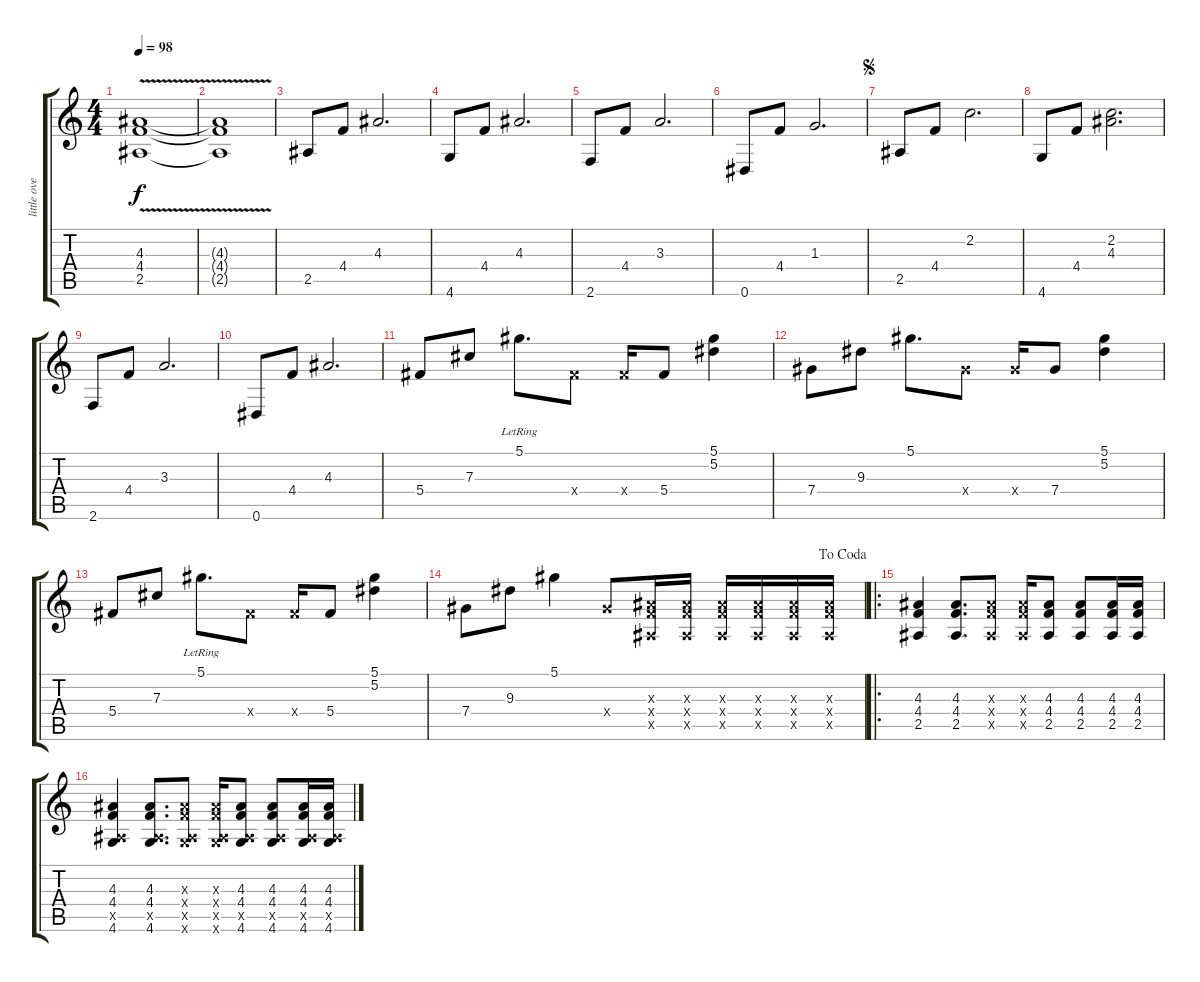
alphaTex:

\track ("little overdrive2" "little ove") {instrument overdrivenguitar}
\staff {score tabs}
\tuning (Eb4 Bb3 Gb3 Db3 Ab2 Eb2) {hide}
\ts (4 4)
\tempo 98
\clef g2
\ks c
(4.3{v} 4.4{v} 2.5{v}).1{dy f} |
(4.3{v t} 4.4{v t} 2.5{v t}).1 |
2.5.8 4.4.8 4.3.2{d} |
4.6.8 4.4.8 4.3.2{d} |
2.6.8 4.4.8 3.3.2{d} |
0.6.8 4.4.8 1.3.2{d} |
\jump segno
2.5.8 4.4.8 2.2.2{d} |
4.6.8 4.4.8 (2.2 4.3).2{d} |
2.6.8 4.4.8 3.3.2{d} |
0.6.8 4.4.8 4.3.2{d} |
5.4.8 7.3.8 5.1{lr}.8{d} 5.4{x}.8 5.4{x}.16 5.4.8 (5.1 5.2).4 |
7.4.8 9.3.8 5.1.8{d} 7.4{x}.8 7.4{x}.16 7.4.8 (5.1 5.2).4 |
5.4.8 7.3.8 5.1{lr}.8{d} 5.4{x}.8 5.4{x}.16 5.4.8 (5.1 5.2).4 |
\jump dacoda
7.4.8 9.3.8 5.1.4 7.4{x}.8 (4.3{x} 4.4{x} 2.5{x}).16 (4.3{x} 4.4{x} 2.5{x}).16 (4.3{x} 4.4{x} 2.5{x}).16 (4.3{x} 4.4{x} 2.5{x}).16 (4.3{x} 4.4{x} 2.5{x}).16 (4.3{x} 4.4{x} 2.5{x}).16 |
\ro
(4.3 4.4 2.5).4 (4.3 4.4 2.5).8{d} (4.3{x} 4.4{x} 2.5{x}).8 (4.3{x} 4.4{x} 2.5{x}).16 (4.3 4.4 2.5).8 (4.3 4.4 2.5).8 (4.3 4.4 2.5).16 (4.3 4.4 2.5).16 |
(4.3 4.4 2.5{x} 4.6).4 (4.3 4.4 2.5{x} 4.6).8{d} (4.3{x} 4.4{x} 2.5{x} 4.6{x}).8 (4.3{x} 4.4{x} 2.5{x} 4.6{x}).16 (4.3 4.4 2.5{x} 4.6).8 (4.3 4.4 2.5{x} 4.6).8 (4.3 4.4 2.5{x} 4.6).16 (4.3 4.4 2.5{x} 4.6).16
